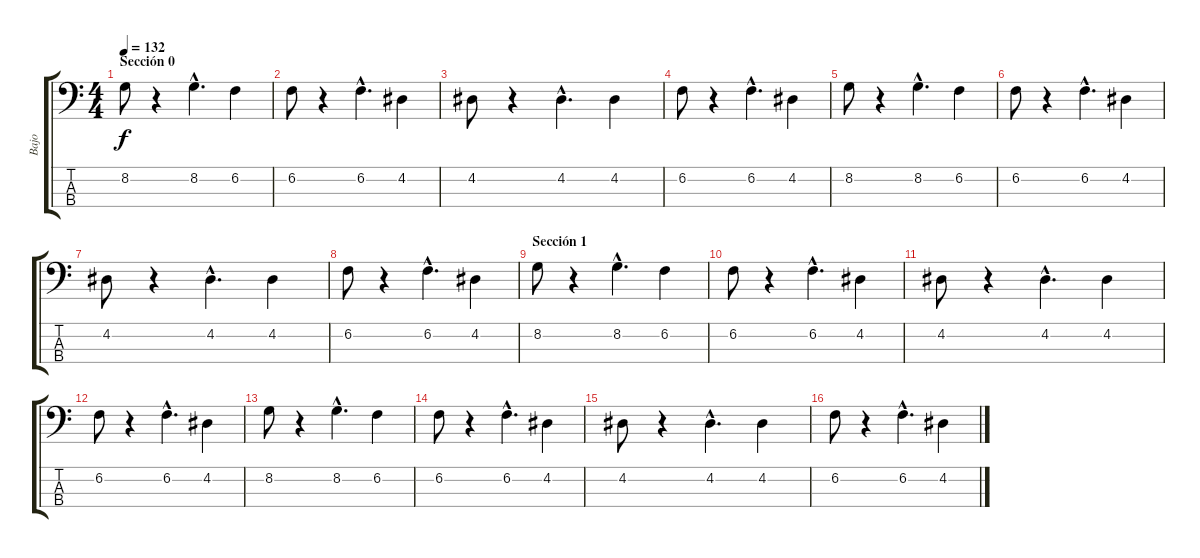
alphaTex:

\track ("Bajo" "Bajo") {instrument electricbasspick}
\staff {score tabs}
\tuning (E2 B1 Gb1 Db1) {hide}
\ts (4 4)
\section ("" "Sección 0")
\tempo 132
\clef f4
\ks c
8.2.8{dy f} r.4 8.2{hac}.4{d} 6.2.4 |
6.2.8 r.4 6.2{hac}.4{d} 4.2.4 |
4.2.8 r.4 4.2{hac}.4{d} 4.2.4 |
6.2.8 r.4 6.2{hac}.4{d} 4.2.4 |
8.2.8 r.4 8.2{hac}.4{d} 6.2.4 |
6.2.8 r.4 6.2{hac}.4{d} 4.2.4 |
4.2.8 r.4 4.2{hac}.4{d} 4.2.4 |
6.2.8 r.4 6.2{hac}.4{d} 4.2.4 |
\section ("" "Sección 1")
8.2.8 r.4 8.2{hac}.4{d} 6.2.4 |
6.2.8 r.4 6.2{hac}.4{d} 4.2.4 |
4.2.8 r.4 4.2{hac}.4{d} 4.2.4 |
6.2.8 r.4 6.2{hac}.4{d} 4.2.4 |
8.2.8 r.4 8.2{hac}.4{d} 6.2.4 |
6.2.8 r.4 6.2{hac}.4{d} 4.2.4 |
4.2.8 r.4 4.2{hac}.4{d} 4.2.4 |
6.2.8 r.4 6.2{hac}.4{d} 4.2.4
